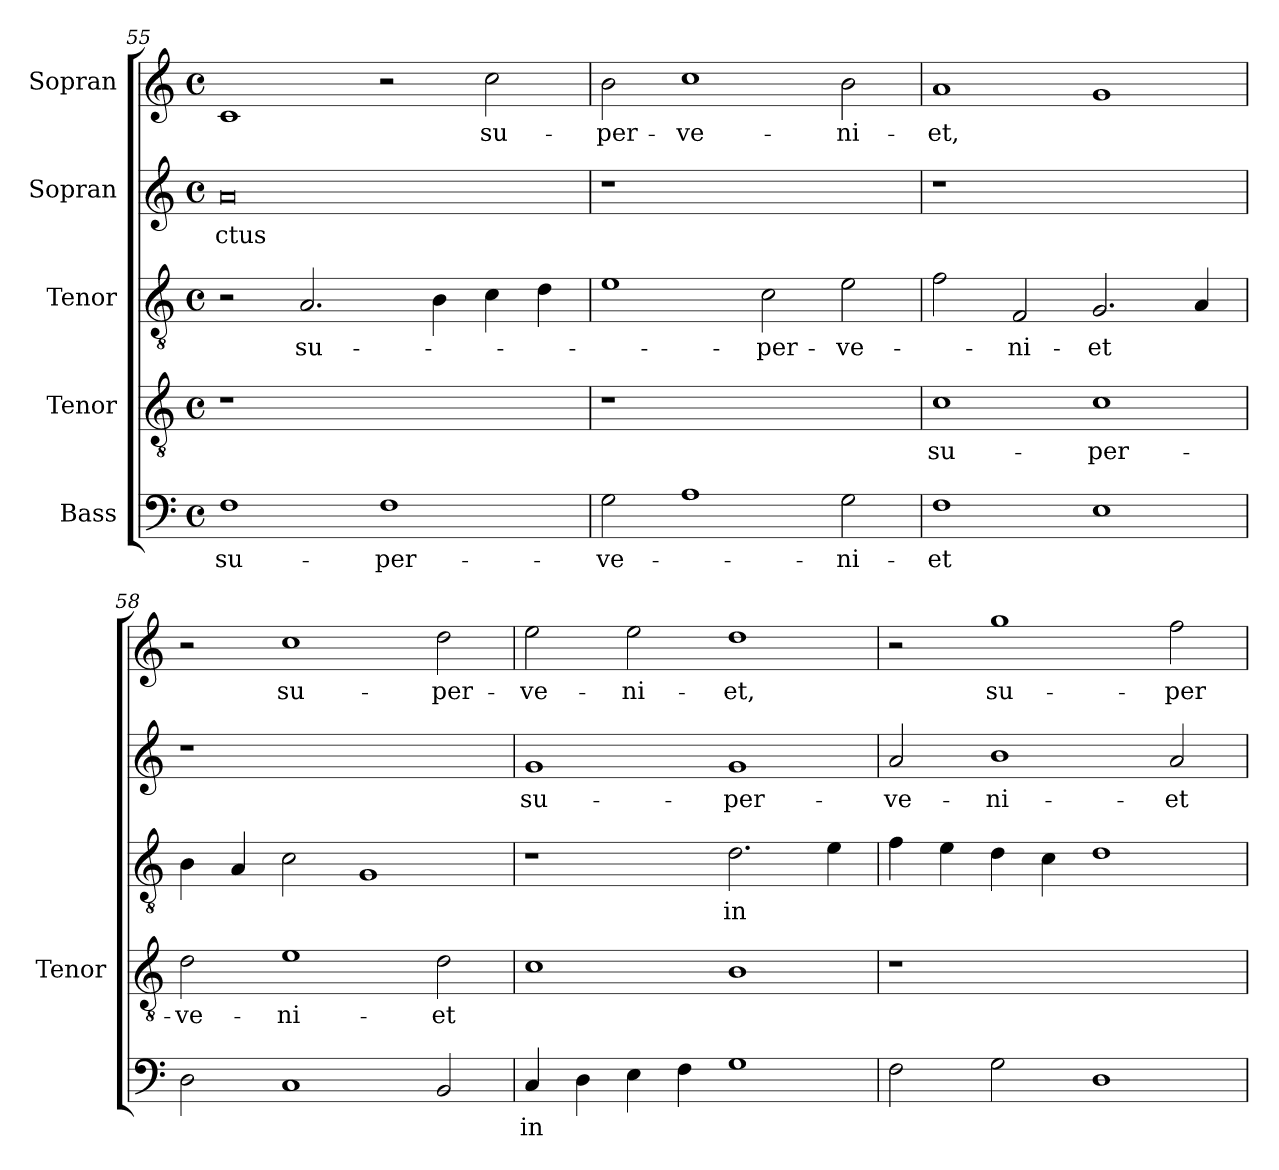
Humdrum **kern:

**kern	**text	**kern	**text	**kern	**text	**kern	**text	**kern	**text
*part5	*part5	*part4	*part4	*part3	*part3	*part2	*part2	*part1	*part1
*staff5	*staff5	*staff4	*staff4	*staff3	*staff3	*staff2	*staff2	*staff1	*staff1
*I"Bass	*	*I"Tenor	*	*I"Tenor	*	*I"Sopran	*	*I"Sopran	*
*	*	*I'Tenor	*	*	*	*	*	*	*
!!LO:LB:g=z
*clefF4	*	*clefGv2	*	*clefGv2	*	*clefG2	*	*clefG2	*
*	*	*ITrd7c12	*	*ITrd7c12	*	*	*	*	*
*k[]	*	*k[]	*	*k[]	*	*k[]	*	*k[]	*
*C:	*	*C:	*	*C:	*	*C:	*	*C:	*
*M4/4	*	*M4/4	*	*M4/4	*	*M4/4	*	*M4/4	*
*met(c)	*	*met(c)	*	*met(c)	*	*met(c)	*	*met(c)	*
=55	=55	=55	=55	=55	=55	=55	=55	=55	=55
!	!LO:LY:b:color=#000000	!LO:N:vis=1	!	!	!	!	!	!	!
!	!	!	!	!	!	!	!LO:LY:b:color=#000000	!	!
1Fi	su-	1r	.	2r	.	0ai	-ctus	1ci	.
!	!	!	!	!	!LO:LY:b:color=#000000	!	!	!	!
.	.	.	.	2.AAi/	su-	.	.	.	.
!	!LO:LY:b:color=#000000	!	!	!	!	!	!	!	!
1Fi	-per-	1ryy	.	.	.	.	.	2r	.
.	.	.	.	4BBi\	.	.	.	.	.
!	!	!	!	!	!	!	!	!	!LO:LY:b:color=#000000
.	.	.	.	4Ci\	.	.	.	2cci\	su-
.	.	.	.	4Di\	.	.	.	.	.
=56	=56	=56	=56	=56	=56	=56	=56	=56	=56
!	!LO:LY:b:color=#000000	!LO:N:vis=1	!	!	!	!LO:N:vis=1	!	!	!
!	!	!	!	!	!	!	!	!	!LO:LY:b:color=#000000
2Gi\	-ve-	1r	.	1Ei	.	1r	.	2bi\	-per-
!	!	!	!	!	!	!	!	!	!LO:LY:b:color=#000000
1Ai	.	.	.	.	.	.	.	1cci	-ve-
!	!	!	!	!	!LO:LY:b:color=#000000	!	!	!	!
.	.	1ryy	.	2Ci\	-per-	1ryy	.	.	.
!	!LO:LY:b:color=#000000	!	!	!	!	!	!	!	!
!	!	!	!	!	!LO:LY:b:color=#000000	!	!	!	!
!	!	!	!	!	!	!	!	!	!LO:LY:b:color=#000000
2Gi\	-ni-	.	.	2Ei\	-ve-	.	.	2bi\	-ni-
=57	=57	=57	=57	=57	=57	=57	=57	=57	=57
!	!LO:LY:b:color=#000000	!	!	!	!	!	!	!	!
!	!	!	!LO:LY:b:color=#000000	!	!	!LO:N:vis=1	!	!	!
!	!	!	!	!	!	!	!	!	!LO:LY:b:color=#000000
1Fi	-et	1Ci	su-	2Fi\	.	1r	.	1ai	-et,
!	!	!	!	!	!LO:LY:b:color=#000000	!	!	!	!
.	.	.	.	2FFi/	-ni-	.	.	.	.
!	!	!	!LO:LY:b:color=#000000	!	!	!	!	!	!
!	!	!	!	!	!LO:LY:b:color=#000000	!	!	!	!
1Ei	.	1Ci	-per-	2.GGi/	-et	1ryy	.	1gi	.
.	.	.	.	4AAi/	.	.	.	.	.
=58	=58	=58	=58	=58	=58	=58	=58	=58	=58
!	!	!	!LO:LY:b:color=#000000	!	!	!LO:N:vis=1	!	!	!
2Di\	.	2Di\	-ve-	4BBi\	.	1r	.	2r	.
.	.	.	.	4AAi/	.	.	.	.	.
!	!	!	!LO:LY:b:color=#000000	!	!	!	!	!	!
!	!	!	!	!	!	!	!	!	!LO:LY:b:color=#000000
1Ci	.	1Ei	-ni-	2Ci\	.	.	.	1cci	su-
.	.	.	.	1GGi	.	1ryy	.	.	.
!	!	!	!LO:LY:b:color=#000000	!	!	!	!	!	!
!	!	!	!	!	!	!	!	!	!LO:LY:b:color=#000000
2BBi/	.	2Di\	-et	.	.	.	.	2ddi\	-per-
=59	=59	=59	=59	=59	=59	=59	=59	=59	=59
!	!LO:LY:b:color=#000000	!	!	!	!	!	!	!	!
!	!	!	!	!	!	!	!LO:LY:b:color=#000000	!	!
!	!	!	!	!	!	!	!	!	!LO:LY:b:color=#000000
4Ci/	in	1Ci	.	1r	.	1gi	su-	2eei\	-ve-
4Di\	.	.	.	.	.	.	.	.	.
!	!	!	!	!	!	!	!	!	!LO:LY:b:color=#000000
4Ei\	.	.	.	.	.	.	.	2eei\	-ni-
4Fi\	.	.	.	.	.	.	.	.	.
!	!	!	!	!	!LO:LY:b:color=#000000	!	!	!	!
!	!	!	!	!	!	!	!LO:LY:b:color=#000000	!	!
!	!	!	!	!	!	!	!	!	!LO:LY:b:color=#000000
1Gi	.	1BBi	.	2.Di\	in	1gi	-per-	1ddi	-et,
.	.	.	.	4Ei\	.	.	.	.	.
=60	=60	=60	=60	=60	=60	=60	=60	=60	=60
!	!	!LO:N:vis=1	!	!	!	!	!	!	!
!	!	!	!	!	!	!	!LO:LY:b:color=#000000	!	!
2Fi\	.	1r	.	4Fi\	.	2ai/	-ve-	2r	.
.	.	.	.	4Ei\	.	.	.	.	.
!	!	!	!	!	!	!	!LO:LY:b:color=#000000	!	!
!	!	!	!	!	!	!	!	!	!LO:LY:b:color=#000000
2Gi\	.	.	.	4Di\	.	1bi	-ni-	1ggi	su-
.	.	.	.	4Ci\	.	.	.	.	.
1Di	.	1ryy	.	1Di	.	.	.	.	.
!	!	!	!	!	!	!	!LO:LY:b:color=#000000	!	!
!	!	!	!	!	!	!	!	!	!LO:LY:b:color=#000000
.	.	.	.	.	.	2ai/	-et	2ffi\	-per-
=	=	=	=	=	=	=	=	=	=
*-	*-	*-	*-	*-	*-	*-	*-	*-	*-
